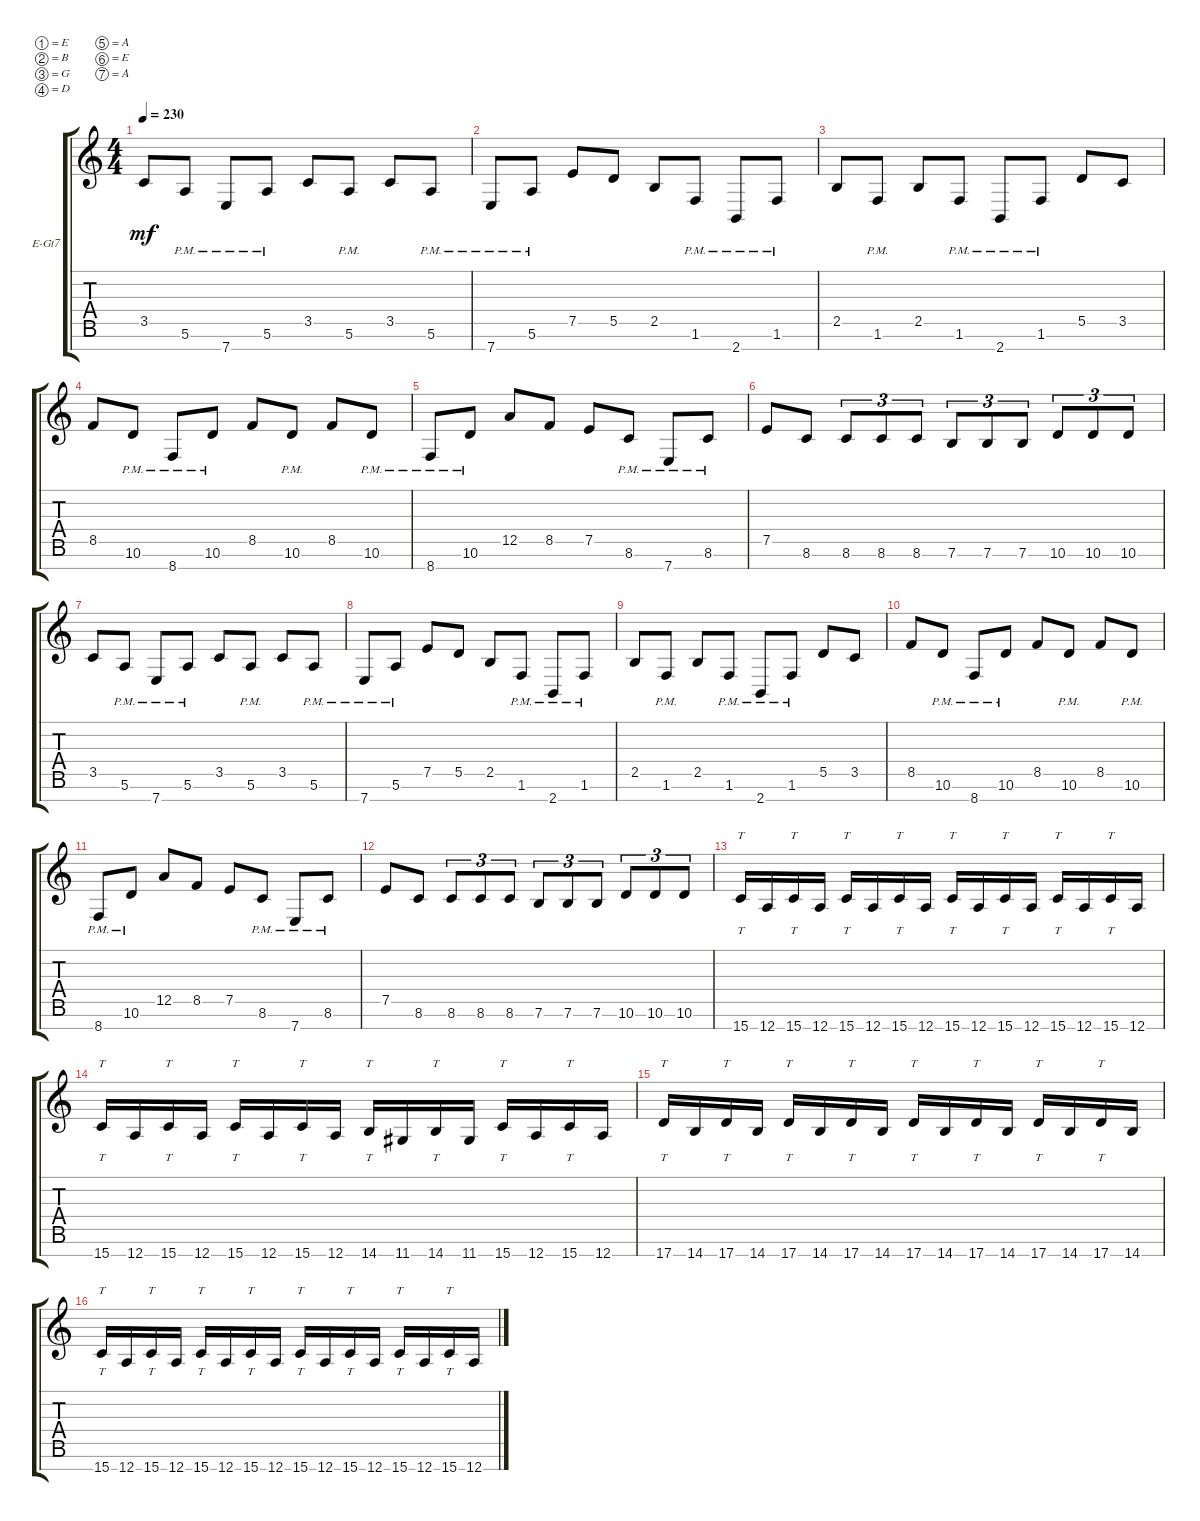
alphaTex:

\defaultSystemsLayout 4
\bracketExtendMode groupsimilarinstruments
\firstSystemTrackNameOrientation horizontal
\otherSystemsTrackNameOrientation horizontal
\track ("Electric Guitar" "E-Gt7") {instrument distortionguitar}
\staff {score tabs}
\tuning (E4 B3 G3 D3 A2 E2 A1)
\ts (4 4)
\tempo 230
\clef g2
\ks c
3.5.8{dy mf} 5.6{pm}.8 7.7{pm}.8 5.6{pm}.8 3.5.8 5.6{pm}.8 3.5.8 5.6{pm}.8 |
7.7{pm}.8 5.6{pm}.8 7.5.8 5.5.8 2.5.8 1.6{pm}.8 2.7{pm}.8 1.6{pm}.8 |
2.5.8 1.6{pm}.8 2.5.8 1.6{pm}.8 2.7{pm}.8 1.6{pm}.8 5.5.8 3.5.8 |
8.5.8 10.6{pm}.8 8.7{pm}.8 10.6{pm}.8 8.5.8 10.6{pm}.8 8.5.8 10.6{pm}.8 |
8.7{pm}.8 10.6{pm}.8 12.5.8 8.5.8 7.5.8 8.6{pm}.8 7.7{pm}.8 8.6{pm}.8 |
7.5.8 8.6.8 8.6.8{tu (3 2)} 8.6.8{tu (3 2)} 8.6.8{tu (3 2)} 7.6.8{tu (3 2)} 7.6.8{tu (3 2)} 7.6.8{tu (3 2)} 10.6.8{tu (3 2)} 10.6.8{tu (3 2)} 10.6.8{tu (3 2)} |
3.5.8 5.6{pm}.8 7.7{pm}.8 5.6{pm}.8 3.5.8 5.6{pm}.8 3.5.8 5.6{pm}.8 |
7.7{pm}.8 5.6{pm}.8 7.5.8 5.5.8 2.5.8 1.6{pm}.8 2.7{pm}.8 1.6{pm}.8 |
2.5.8 1.6{pm}.8 2.5.8 1.6{pm}.8 2.7{pm}.8 1.6{pm}.8 5.5.8 3.5.8 |
8.5.8 10.6{pm}.8 8.7{pm}.8 10.6{pm}.8 8.5.8 10.6{pm}.8 8.5.8 10.6{pm}.8 |
8.7{pm}.8 10.6{pm}.8 12.5.8 8.5.8 7.5.8 8.6{pm}.8 7.7{pm}.8 8.6{pm}.8 |
7.5.8 8.6.8 8.6.8{tu (3 2)} 8.6.8{tu (3 2)} 8.6.8{tu (3 2)} 7.6.8{tu (3 2)} 7.6.8{tu (3 2)} 7.6.8{tu (3 2)} 10.6.8{tu (3 2)} 10.6.8{tu (3 2)} 10.6.8{tu (3 2)} |
15.7.16{tt} 12.7.16 15.7.16{tt} 12.7.16 15.7.16{tt} 12.7.16 15.7.16{tt} 12.7.16 15.7.16{tt} 12.7.16 15.7.16{tt} 12.7.16 15.7.16{tt} 12.7.16 15.7.16{tt} 12.7.16 |
15.7.16{tt} 12.7.16 15.7.16{tt} 12.7.16 15.7.16{tt} 12.7.16 15.7.16{tt} 12.7.16 14.7.16{tt} 11.7.16 14.7.16{tt} 11.7.16 15.7.16{tt} 12.7.16 15.7.16{tt} 12.7.16 |
17.7.16{tt} 14.7.16 17.7.16{tt} 14.7.16 17.7.16{tt} 14.7.16 17.7.16{tt} 14.7.16 17.7.16{tt} 14.7.16 17.7.16{tt} 14.7.16 17.7.16{tt} 14.7.16 17.7.16{tt} 14.7.16 |
15.7.16{tt} 12.7.16 15.7.16{tt} 12.7.16 15.7.16{tt} 12.7.16 15.7.16{tt} 12.7.16 15.7.16{tt} 12.7.16 15.7.16{tt} 12.7.16 15.7.16{tt} 12.7.16 15.7.16{tt} 12.7.16
